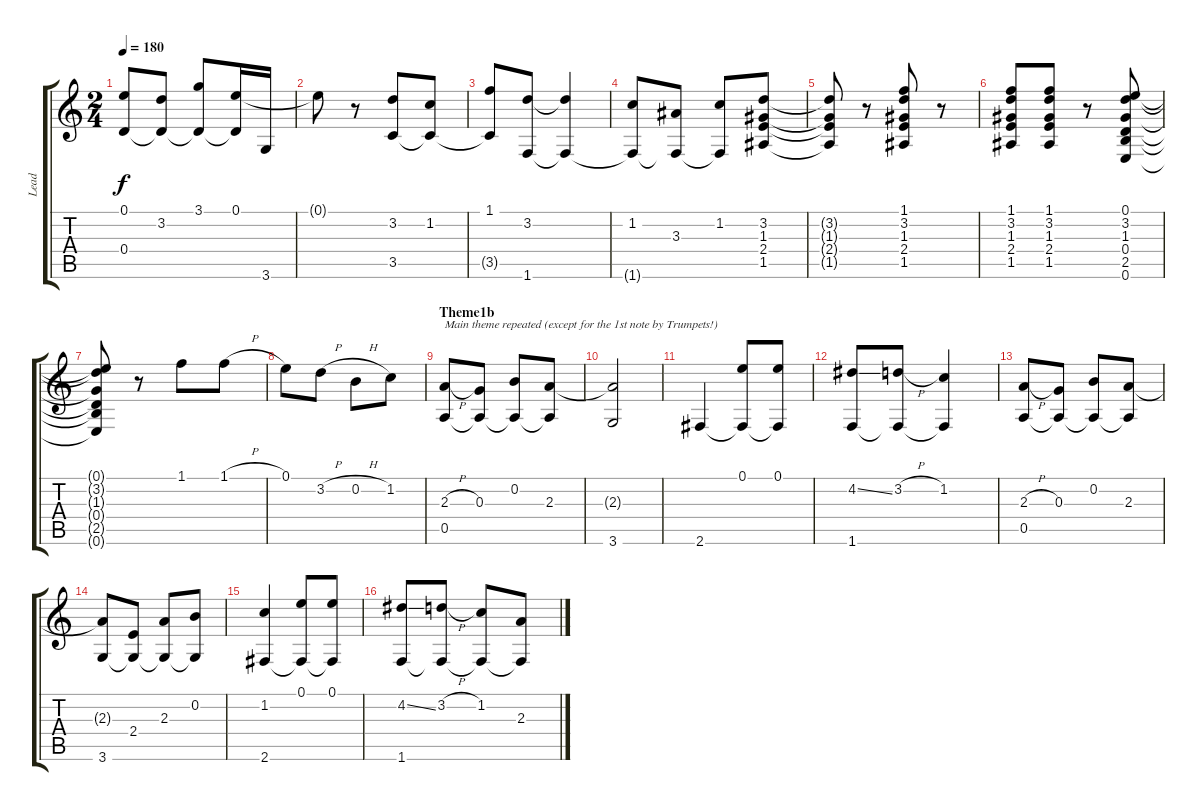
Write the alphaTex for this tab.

\track ("Lead" "Lead") {instrument electricguitarjazz}
\staff {score tabs}
\tuning (E4 B3 G3 D3 A2 E2) {hide}
\ts (2 4)
\tempo 180
\clef g2
\ks c
(0.1 0.4).8{dy f} (3.2 0.4{t}).8 (3.1 0.4{t}).8 (0.1 0.4{t}).16 3.6.16 |
0.1{t}.8 r.8 (3.2 3.5).8 (1.2 3.5{t}).8 |
(1.1 3.5{t}).8 (3.2 1.6).8 (3.2{t} 1.6{t}).4 |
(1.2 1.6{t}).8 (3.3 1.6{t}).8 (1.2 1.6{t}).8 (3.2 1.3 2.4 1.5).8 |
(3.2{t} 1.3{t} 2.4{t} 1.5{t}).8 r.8 (1.1 3.2 1.3 2.4 1.5).8 r.8 |
(1.1 3.2 1.3 2.4 1.5).8 (1.1 3.2 1.3 2.4 1.5).8 r.8 (0.1 3.2 1.3 0.4 2.5 0.6).8 |
(0.1{t} 3.2{t} 1.3{t} 0.4{t} 2.5{t} 0.6{t}).8 r.8 1.1.8 1.1{h}.8 |
0.1.8 3.2{h}.8 0.2{h}.8 1.2.8 |
\section ("" "Theme1b")
(2.3{h} 0.5).8{txt "Main theme repeated (except for the 1st note by Trumpets!)"} (0.3 0.5{t}).8 (0.2 0.5{t}).8 (2.3 0.5{t}).8 |
(2.3{t} 3.6).2 |
2.6.4 (0.1 2.6{t}).8 (0.1 2.6{t}).8 |
(4.2{ss} 1.6).8 (3.2{h} 1.6{t}).8 (1.2 1.6{t}).4 |
(2.3{h} 0.5).8 (0.3 0.5{t}).8 (0.2 0.5{t}).8 (2.3 0.5{t}).8 |
(2.3{t} 3.6).8 (2.4 3.6{t}).8 (2.3 3.6{t}).8 (0.2 3.6{t}).8 |
(1.2 2.6).4 (0.1 2.6{t}).8 (0.1 2.6{t}).8 |
(4.2{ss} 1.6).8 (3.2{h} 1.6{t}).8 (1.2 1.6{t}).8 (2.3 1.6{t}).8
